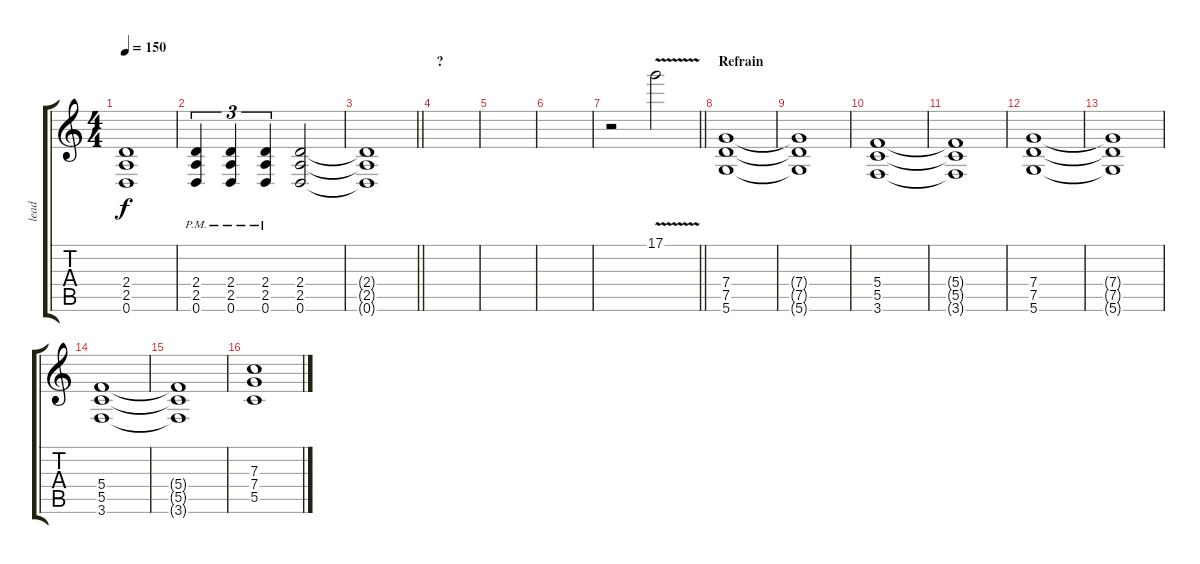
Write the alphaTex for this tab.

\track ("lead" "lead") {instrument overdrivenguitar}
\staff {score tabs}
\tuning (D4 A3 F3 C3 G2 D2) {hide}
\ts (4 4)
\tempo 150
\clef g2
\ks c
(2.4{t} 2.5{t} 0.6{t}).1{dy f} |
(2.4{pm} 2.5{pm} 0.6{pm}).4{tu (3 2)} (2.4{pm} 2.5{pm} 0.6{pm}).4{tu (3 2)} (2.4{pm} 2.5{pm} 0.6{pm}).4{tu (3 2)} (2.4 2.5 0.6).2 |
\barLineRight lightlight
(2.4{t} 2.5{t} 0.6{t}).1 |
\section ("" "?")
|
|
|
\barLineRight lightlight
r.2 17.1{v}.2 |
\section ("" "Refrain")
(7.4 7.5 5.6).1 |
(7.4{t} 7.5{t} 5.6{t}).1 |
(5.4 5.5 3.6).1 |
(5.4{t} 5.5{t} 3.6{t}).1 |
(7.4 7.5 5.6).1 |
(7.4{t} 7.5{t} 5.6{t}).1 |
(5.4 5.5 3.6).1 |
(5.4{t} 5.5{t} 3.6{t}).1 |
(7.3 7.4 5.5).1
